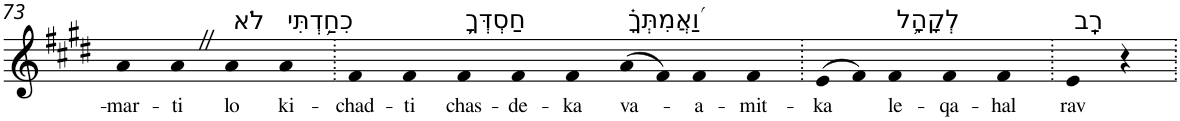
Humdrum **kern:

**kern	**text
*part1	*part1
*staff1	*staff1
*I"Piano	*
*I'Pno	*
!!LO:PB:g=z
*clefG2	*
*k[f#c#g#d#]	*
*E:	*
=73	=73
!	!LO:LY:b
4a	-mar-
!	!LO:LY:b
4aZ	-ti
!LO:TX:a:t=לֹא	!
!	!LO:LY:b
4a	lo
!LO:TX:a:t=כִחַ֥דְתִּי	!
!	!LO:LY:b
4a	ki-
=74.	=74.
!	!LO:LY:b
4f#	-chad-
!	!LO:LY:b
4f#	-ti
!LO:TX:a:t=חַסְדְּךָ֥	!
!	!LO:LY:b
4f#	chas-
!	!LO:LY:b
4f#	-de-
!	!LO:LY:b
4f#	-ka
!LO:TX:a:t=וַ֝אֲמִתְּךָ֗	!
!	!LO:LY:b
(>8a	va-
8f#)	.
!	!LO:LY:b
4f#	-a-
!	!LO:LY:b
4f#	-mit-
=75.	=75.
!	!LO:LY:b
(>8e	-ka
8f#)	.
!LO:TX:a:t=לְקָהָ֥ל	!
!	!LO:LY:b
4f#	le-
!	!LO:LY:b
4f#	-qa-
!	!LO:LY:b
4f#	-hal
=76.	=76.
!LO:TX:a:t=רָֽב	!
!	!LO:LY:b
4e	rav
4r	.
=.	=.
*-	*-
